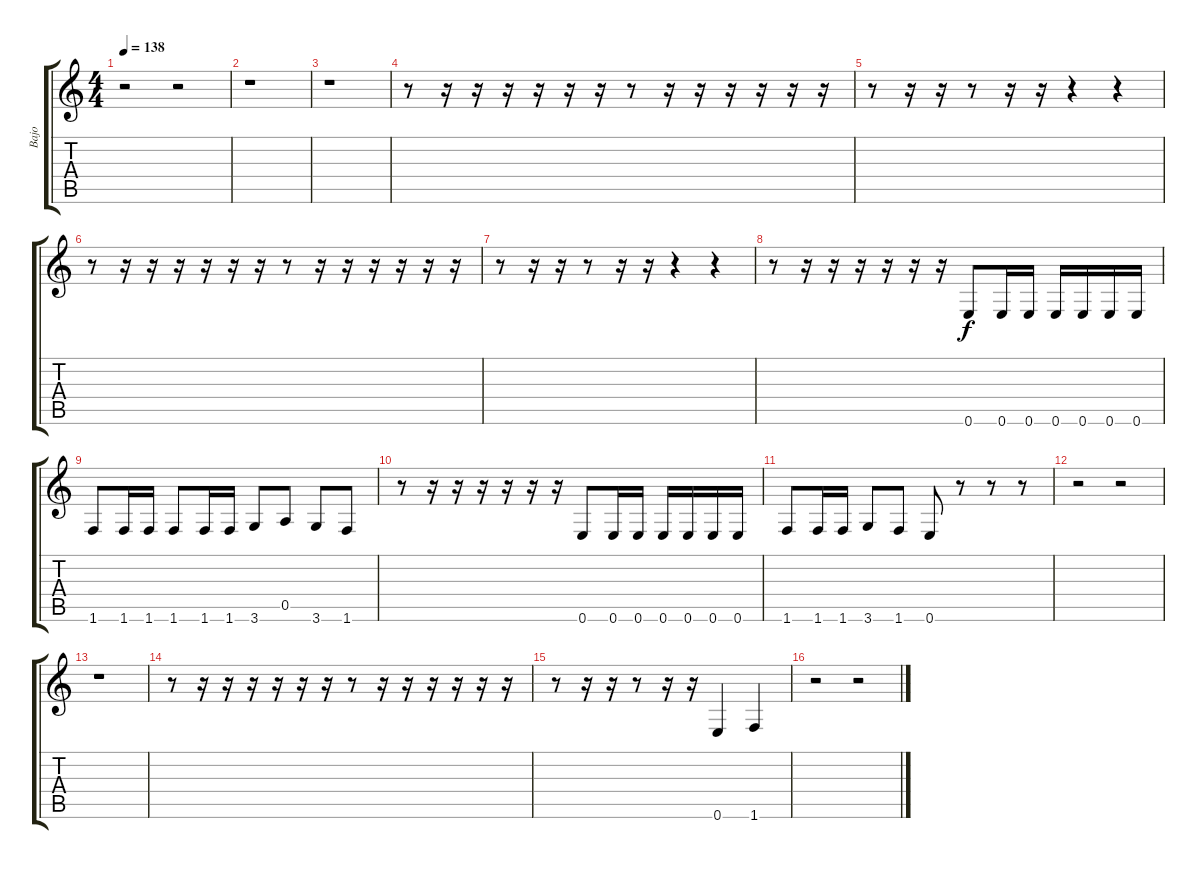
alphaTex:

\track ("Bajo" "Bajo") {instrument electricbasspick}
\staff {score tabs}
\tuning (E4 B3 G3 D3 A2 E2) {hide}
\ts (4 4)
\tempo 138
\clef g2
\ks c
r.2{dy f} r.2 |
r.1 |
r.1 |
r.8 r.16 r.16 r.16 r.16 r.16 r.16 r.8 r.16 r.16 r.16 r.16 r.16 r.16 |
r.8 r.16 r.16 r.8 r.16 r.16 r.4 r.4 |
r.8 r.16 r.16 r.16 r.16 r.16 r.16 r.8 r.16 r.16 r.16 r.16 r.16 r.16 |
r.8 r.16 r.16 r.8 r.16 r.16 r.4 r.4 |
r.8 r.16 r.16 r.16 r.16 r.16 r.16 0.6.8 0.6.16 0.6.16 0.6.16 0.6.16 0.6.16 0.6.16 |
1.6.8 1.6.16 1.6.16 1.6.8 1.6.16 1.6.16 3.6.8 0.5.8 3.6.8 1.6.8 |
r.8 r.16 r.16 r.16 r.16 r.16 r.16 0.6.8 0.6.16 0.6.16 0.6.16 0.6.16 0.6.16 0.6.16 |
1.6.8 1.6.16 1.6.16 3.6.8 1.6.8 0.6.8 r.8 r.8 r.8 |
r.2 r.2 |
r.1 |
r.8 r.16 r.16 r.16 r.16 r.16 r.16 r.8 r.16 r.16 r.16 r.16 r.16 r.16 |
r.8 r.16 r.16 r.8 r.16 r.16 0.6.4 1.6.4 |
r.2 r.2
